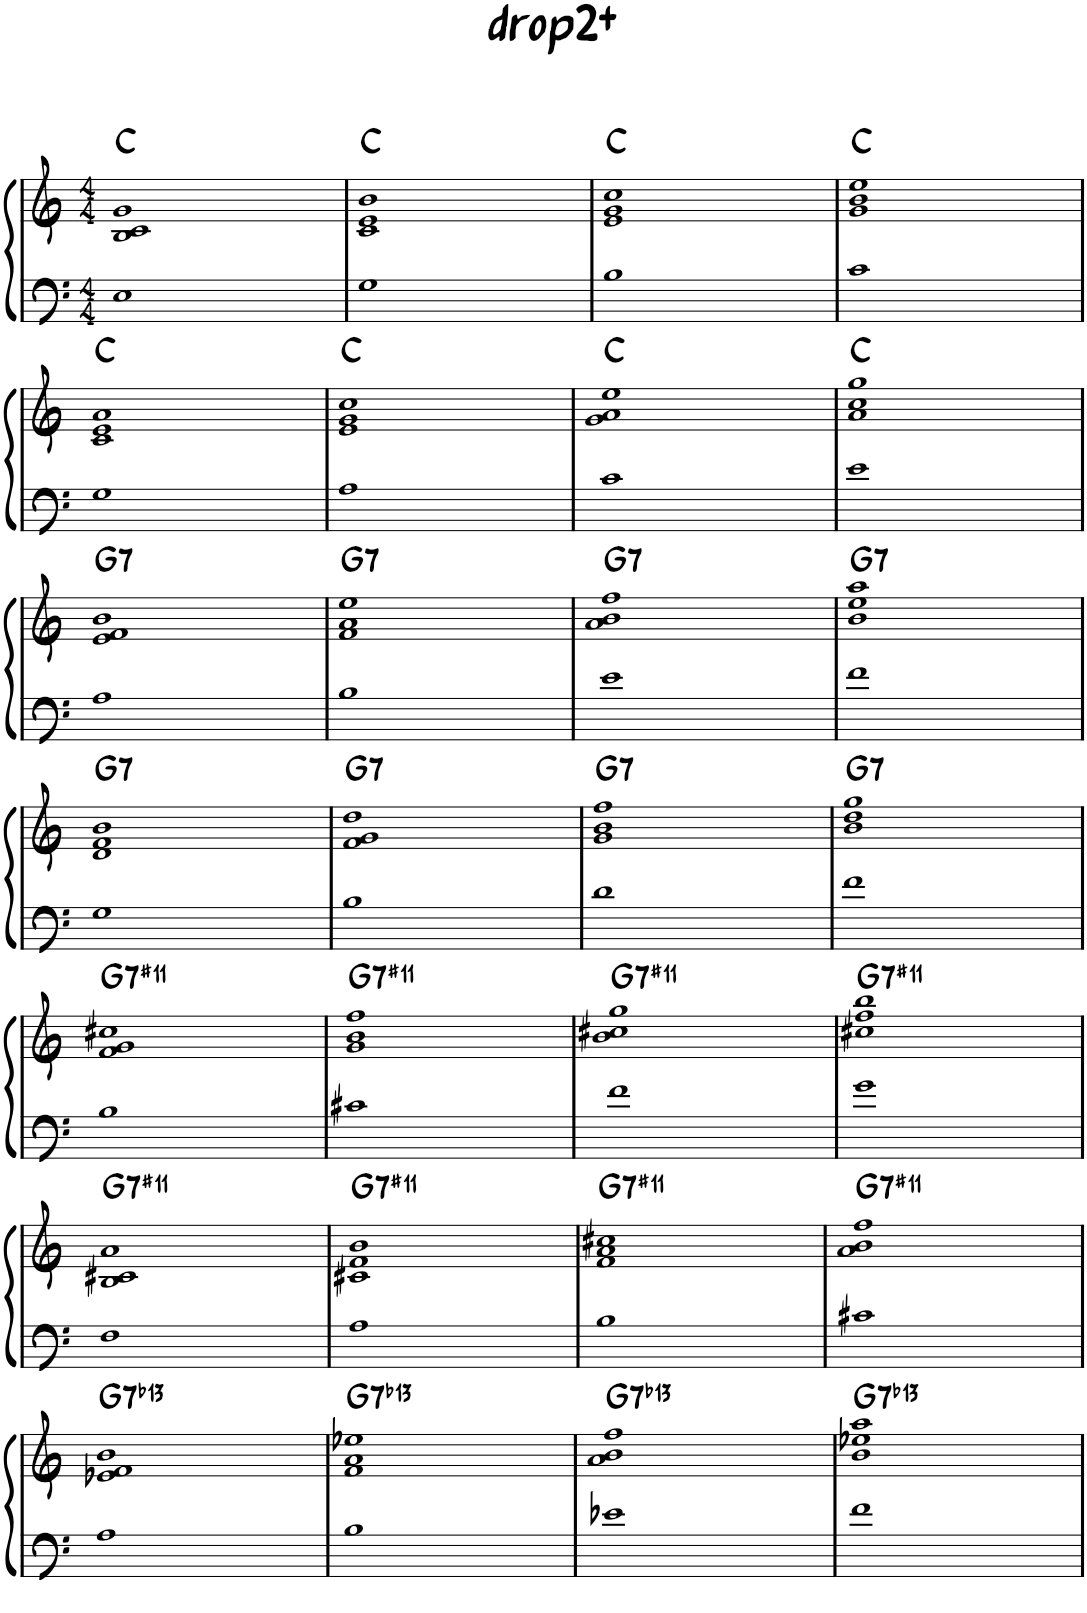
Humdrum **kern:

**kern	**kern	**harte
*part1	*part1	*part1
*staff2	*staff1	*
*I"Piano	*	*
*I'Pno.	*	*
*clefF4	*clefG2	*
*k[]	*k[]	*
*M4/4	*M4/4	*
=1	=1	=1
1E	1B 1c 1g	C:maj
=2	=2	=2
1G	1c 1e 1b	C:maj
=3	=3	=3
1B	1e 1g 1cc	C:maj
=4	=4	=4
1c	1g 1b 1ee	C:maj
!!LO:LB:g=z
=5	=5	=5
1G	1c 1e 1a	C:maj
=6	=6	=6
1A	1e 1g 1cc	C:maj
=7	=7	=7
1c	1g 1a 1ee	C:maj
=8	=8	=8
1e	1a 1cc 1gg	C:maj
!!LO:LB:g=z
=9	=9	=9
!	!	!LO:H:kt=7
1A	1e 1f 1b	G:7
=10	=10	=10
!	!	!LO:H:kt=7
1B	1f 1a 1ee	G:7
=11	=11	=11
!	!	!LO:H:kt=7
1e	1a 1b 1ff	G:7
=12	=12	=12
!	!	!LO:H:kt=7
1f	1b 1ee 1aa	G:7
!!LO:LB:g=z
=13	=13	=13
!	!	!LO:H:kt=7
1G	1d 1f 1b	G:7
=14	=14	=14
!	!	!LO:H:kt=7
1B	1f 1g 1dd	G:7
=15	=15	=15
!	!	!LO:H:kt=7
1d	1g 1b 1ff	G:7
=16	=16	=16
!	!	!LO:H:kt=7
1f	1b 1dd 1gg	G:7
!!LO:LB:g=z
=17	=17	=17
!	!	!LO:H:kt=7
1B	1f 1g 1cc#X	G:7(#11)
=18	=18	=18
!	!	!LO:H:kt=7
1c#X	1g 1b 1ff	G:7(#11)
=19	=19	=19
!	!	!LO:H:kt=7
1f	1b 1cc#X 1gg	G:7(#11)
=20	=20	=20
!	!	!LO:H:kt=7
1g	1cc#X 1ff 1bb	G:7(#11)
!!LO:LB:g=z
=21	=21	=21
!	!	!LO:H:kt=7
1F	1B 1c#X 1a	G:7(#11)
=22	=22	=22
!	!	!LO:H:kt=7
1A	1c#X 1f 1b	G:7(#11)
=23	=23	=23
!	!	!LO:H:kt=7
1B	1f 1a 1cc#X	G:7(#11)
=24	=24	=24
!	!	!LO:H:kt=7
1c#X	1a 1b 1ff	G:7(#11)
!!LO:LB:g=z
=25	=25	=25
!	!	!LO:H:kt=7
1A	1e-X 1f 1b	G:7(b13)
=26	=26	=26
!	!	!LO:H:kt=7
1B	1f 1a 1ee-X	G:7(b13)
=27	=27	=27
!	!	!LO:H:kt=7
1e-X	1a 1b 1ff	G:7(b13)
=28	=28	=28
!	!	!LO:H:kt=7
1f	1b 1ee-X 1aa	G:7(b13)
=	=	=
*-	*-	*-
